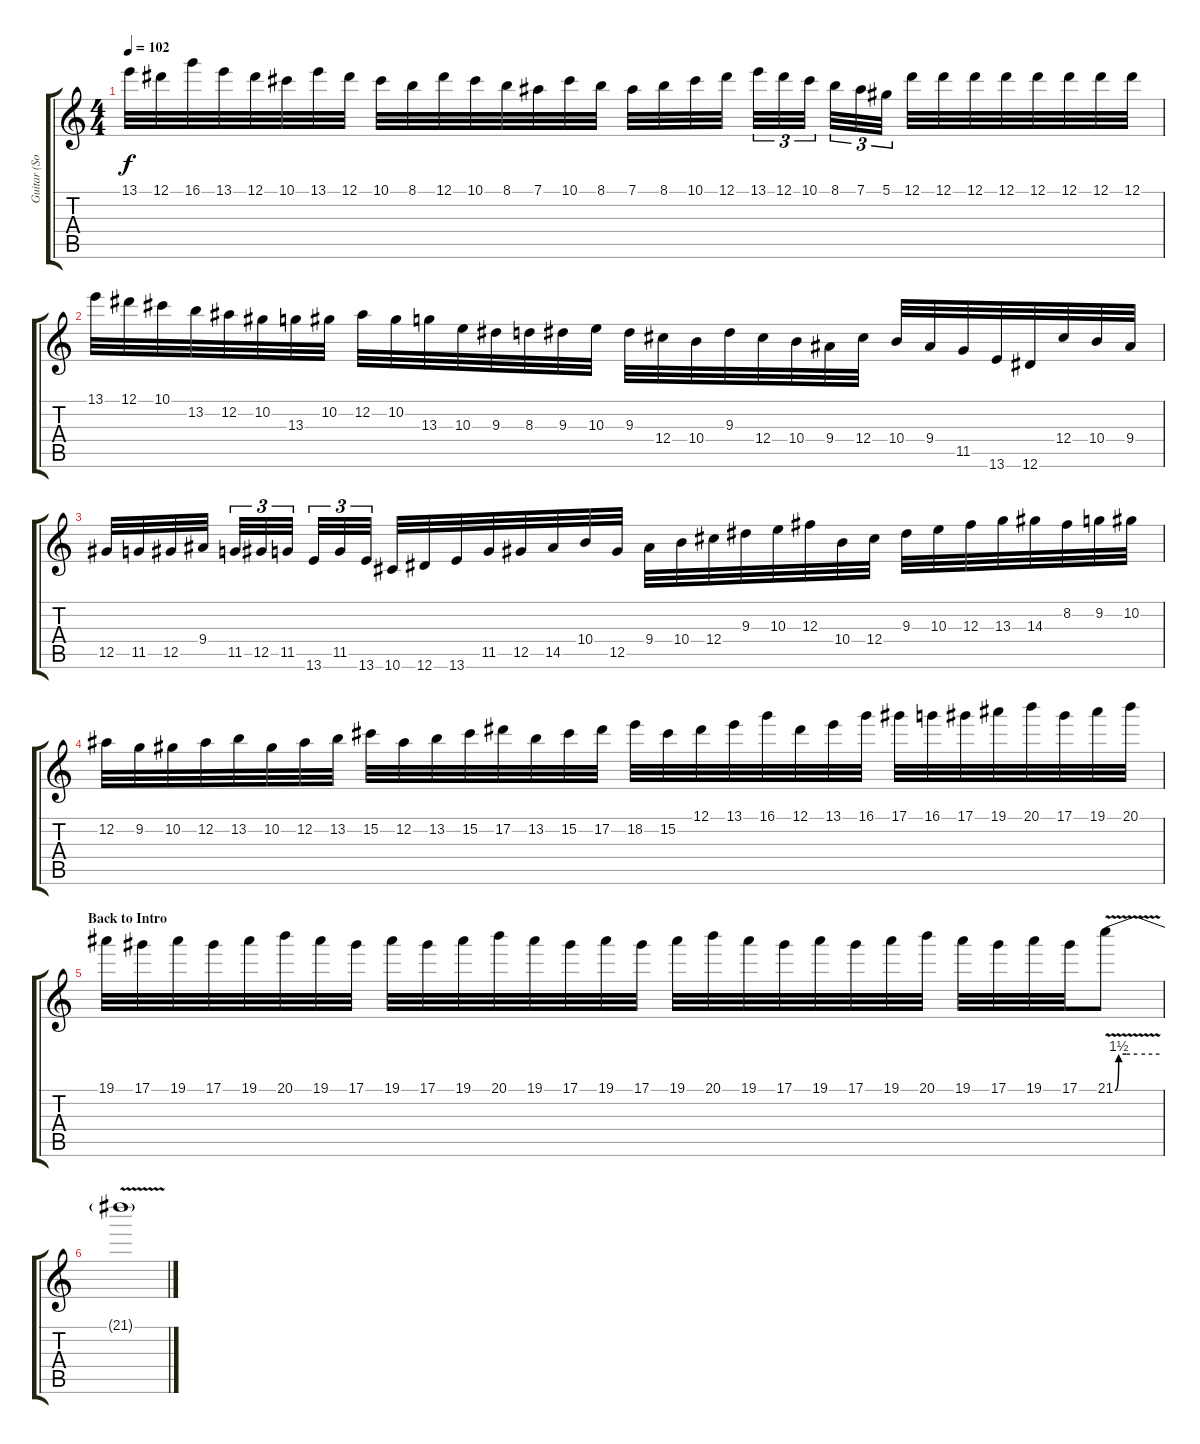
\track ("Guitar (Solo)" "Guitar (So") {instrument overdrivenguitar}
\staff {score tabs}
\tuning (Eb4 Bb3 Gb3 Db3 Ab2 Eb2) {hide}
\ts (4 4)
\tempo 102
\clef g2
\ks c
13.1.32{dy f} 12.1.32 16.1.32 13.1.32 12.1.32 10.1.32 13.1.32 12.1.32 10.1.32 8.1.32 12.1.32 10.1.32 8.1.32 7.1.32 10.1.32 8.1.32 7.1.32 8.1.32 10.1.32 12.1.32 13.1.32{tu (3 2)} 12.1.32{tu (3 2)} 10.1.32{tu (3 2)} 8.1.32{tu (3 2)} 7.1.32{tu (3 2)} 5.1.32{tu (3 2)} 12.1.32 12.1.32 12.1.32 12.1.32 12.1.32 12.1.32 12.1.32 12.1.32 |
13.1.32 12.1.32 10.1.32 13.2.32 12.2.32 10.2.32 13.3.32 10.2.32 12.2.32 10.2.32 13.3.32 10.3.32 9.3.32 8.3.32 9.3.32 10.3.32 9.3.32 12.4.32 10.4.32 9.3.32 12.4.32 10.4.32 9.4.32 12.4.32 10.4.32 9.4.32 11.5.32 13.6.32 12.6.32 12.4.32 10.4.32 9.4.32 |
12.5.32 11.5.32 12.5.32 9.4.32 11.5.32{tu (3 2)} 12.5.32{tu (3 2)} 11.5.32{tu (3 2)} 13.6.32{tu (3 2)} 11.5.32{tu (3 2)} 13.6.32{tu (3 2)} 10.6.32 12.6.32 13.6.32 11.5.32 12.5.32 14.5.32 10.4.32 12.5.32 9.4.32 10.4.32 12.4.32 9.3.32 10.3.32 12.3.32 10.4.32 12.4.32 9.3.32 10.3.32 12.3.32 13.3.32 14.3.32 8.2.32 9.2.32 10.2.32 |
12.2.32 9.2.32 10.2.32 12.2.32 13.2.32 10.2.32 12.2.32 13.2.32 15.2.32 12.2.32 13.2.32 15.2.32 17.2.32 13.2.32 15.2.32 17.2.32 18.2.32 15.2.32 12.1.32 13.1.32 16.1.32 12.1.32 13.1.32 16.1.32 17.1.32 16.1.32 17.1.32 19.1.32 20.1.32 17.1.32 19.1.32 20.1.32 |
\section ("" "Back to Intro")
19.1.32 17.1.32 19.1.32 17.1.32 19.1.32 20.1.32 19.1.32 17.1.32 19.1.32 17.1.32 19.1.32 20.1.32 19.1.32 17.1.32 19.1.32 17.1.32 19.1.32 20.1.32 19.1.32 17.1.32 19.1.32 17.1.32 19.1.32 20.1.32 19.1.32 17.1.32 19.1.32 17.1.32 21.1{be (custom 0 0 5 6 15 6 30 6 60 6) v}.8 |
21.1{t}.1
